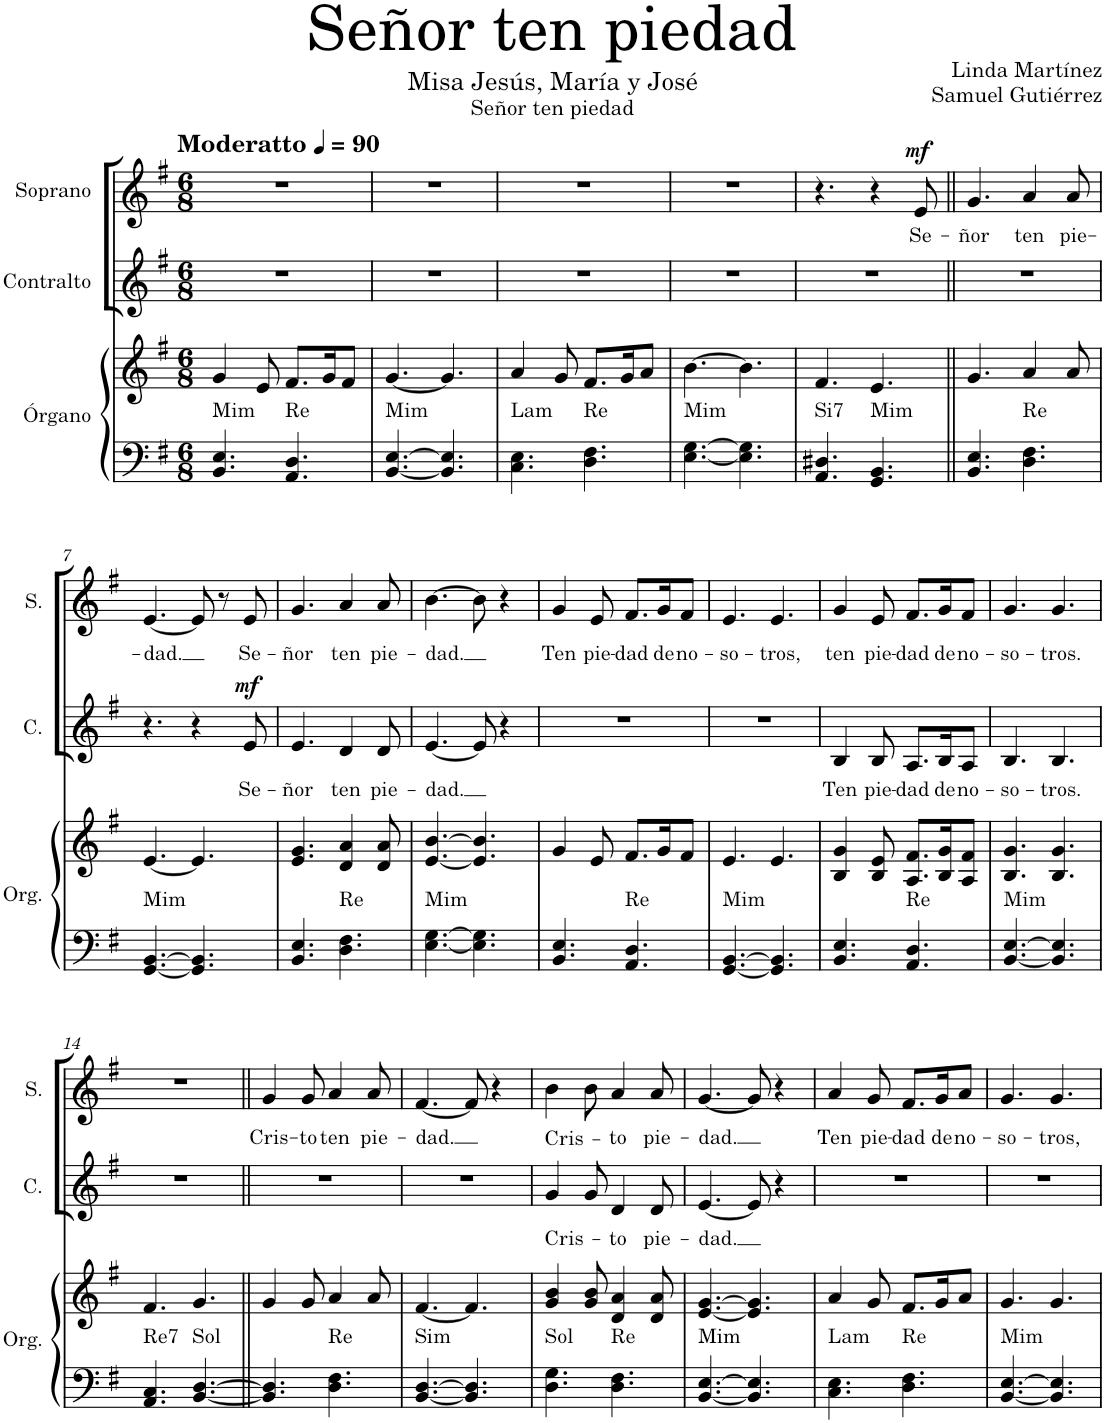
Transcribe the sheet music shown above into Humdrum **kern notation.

**kern	**kern	**harte	**kern	**text	**dynam	**kern	**text	**dynam
*part3	*part3	*part3	*part2	*part2	*part2	*part1	*part1	*part1
*staff4	*staff3	*	*staff2	*staff2	*staff2	*staff1	*staff1	*staff1
*I"Órgano	*	*	*I"Contralto	*	*	*I"Soprano	*	*
*	*	*	*I'C.	*	*	*I'S.	*	*
*clefF4	*clefG2	*	*clefG2	*	*	*clefG2	*	*
*k[f#]	*k[f#]	*	*k[f#]	*	*	*k[f#]	*	*
*M6/8	*M6/8	*	*M6/8	*	*	*M6/8	*	*
*MM90	*MM90	*	*MM90	*	*	*MM90	*	*
=1	=1	=1	=1	=1	=1	=1	=1	=1
!	!	!LO:H:kt=Mim	!	!	!	!LO:TX:a:B:t=Moderatto	!	!
4.BB/ 4.E/	4g/	N	2.r	.	.	2.r	.	.
.	8e/	.	.	.	.	.	.	.
!	!	!LO:H:kt=Re	!	!	!	!	!	!
4.AA/ 4.D/	8.f#/L	N	.	.	.	.	.	.
.	16g/K	.	.	.	.	.	.	.
.	8f#/J	.	.	.	.	.	.	.
=2	=2	=2	=2	=2	=2	=2	=2	=2
!	!	!LO:H:kt=Mim	!	!	!	!	!	!
[4.BB/ [4.E/	[4.g/	N	2.r	.	.	2.r	.	.
4.BB/] 4.E/]	4.g/]	.	.	.	.	.	.	.
=3	=3	=3	=3	=3	=3	=3	=3	=3
!	!	!LO:H:kt=Lam	!	!	!	!	!	!
4.C\ 4.E\	4a/	N	2.r	.	.	2.r	.	.
.	8g/	.	.	.	.	.	.	.
!	!	!LO:H:kt=Re	!	!	!	!	!	!
4.D\ 4.F#\	8.f#/L	N	.	.	.	.	.	.
.	16g/K	.	.	.	.	.	.	.
.	8a/J	.	.	.	.	.	.	.
=4	=4	=4	=4	=4	=4	=4	=4	=4
!	!	!LO:H:kt=Mim	!	!	!	!	!	!
[4.E\ [4.G\	[4.b\	N	2.r	.	.	2.r	.	.
4.E\] 4.G\]	4.b\]	.	.	.	.	.	.	.
=5	=5	=5	=5	=5	=5	=5	=5	=5
!	!	!LO:H:kt=Si7	!	!	!	!	!	!
4.AA/ 4.D#X/	4.f#/	N	2.r	.	.	4.r	.	.
!	!	!LO:H:kt=Mim	!	!	!	!	!	!
4.GG/ 4.BB/	4.e/	N	.	.	.	4r	.	.
!	!	!	!	!	!	!	!LO:LY:b	!LO:DY:a
.	.	.	.	.	.	8e/	Se-	mf
=6||	=6||	=6||	=6||	=6||	=6||	=6||	=6||	=6||
!	!	!	!	!	!	!	!LO:LY:b	!
4.BB/ 4.E/	4.g/	.	2.r	.	.	4.g/	-ñor	.
!	!	!LO:H:kt=Re	!	!	!	!	!LO:LY:b	!
4.D\ 4.F#\	4a/	N	.	.	.	4a/	ten	.
!	!	!	!	!	!	!	!LO:LY:b	!
.	8a/	.	.	.	.	8a/	pie-	.
!!LO:LB:g=z
=7	=7	=7	=7	=7	=7	=7	=7	=7
!	!	!LO:H:kt=Mim	!	!	!	!	!LO:LY:b	!
[4.GG/ [4.BB/	[4.e/	N	4.r	.	.	[4.e/	-dad.	.
4.GG/] 4.BB/]	4.e/]	.	4r	.	.	8e/]	.	.
.	.	.	.	.	.	8r	.	.
!	!	!	!	!LO:LY:b	!LO:DY:a	!	!LO:LY:b	!
.	.	.	8e/	Se-	mf	8e/	Se-	.
=8	=8	=8	=8	=8	=8	=8	=8	=8
!	!	!	!	!LO:LY:b	!	!	!LO:LY:b	!
4.BB/ 4.E/	4.e/ 4.g/	.	4.e/	-ñor	.	4.g/	-ñor	.
!	!	!LO:H:kt=Re	!	!LO:LY:b	!	!	!LO:LY:b	!
4.D\ 4.F#\	4d/ 4a/	N	4d/	ten	.	4a/	ten	.
!	!	!	!	!LO:LY:b	!	!	!LO:LY:b	!
.	8d/ 8a/	.	8d/	pie-	.	8a/	pie-	.
=9	=9	=9	=9	=9	=9	=9	=9	=9
!	!	!LO:H:kt=Mim	!	!LO:LY:b	!	!	!LO:LY:b	!
[4.E\ [4.G\	[4.e/ [4.b/	N	[4.e/	-dad.	.	[4.b\	-dad.	.
4.E\] 4.G\]	4.e/] 4.b/]	.	8e/]	.	.	8b\]	.	.
.	.	.	4r	.	.	4r	.	.
=10	=10	=10	=10	=10	=10	=10	=10	=10
!	!	!	!	!	!	!	!LO:LY:b	!
4.BB/ 4.E/	4g/	.	2.r	.	.	4g/	Ten	.
!	!	!	!	!	!	!	!LO:LY:b	!
.	8e/	.	.	.	.	8e/	pie-	.
!	!	!LO:H:kt=Re	!	!	!	!	!LO:LY:b	!
4.AA/ 4.D/	8.f#/L	N	.	.	.	8.f#/L	-dad	.
!	!	!	!	!	!	!	!LO:LY:b	!
.	16g/K	.	.	.	.	16g/K	de	.
!	!	!	!	!	!	!	!LO:LY:b	!
.	8f#/J	.	.	.	.	8f#/J	no-	.
=11	=11	=11	=11	=11	=11	=11	=11	=11
!	!	!LO:H:kt=Mim	!	!	!	!	!LO:LY:b	!
[4.GG/ [4.BB/	4.e/	N	2.r	.	.	4.e/	-so-	.
!	!	!	!	!	!	!	!LO:LY:b	!
4.GG/] 4.BB/]	4.e/	.	.	.	.	4.e/	-tros,	.
=12	=12	=12	=12	=12	=12	=12	=12	=12
!	!	!	!	!LO:LY:b	!	!	!LO:LY:b	!
4.BB/ 4.E/	4B/ 4g/	.	4B/	Ten	.	4g/	ten	.
!	!	!	!	!LO:LY:b	!	!	!LO:LY:b	!
.	8B/ 8e/	.	8B/	pie-	.	8e/	pie-	.
!	!	!LO:H:kt=Re	!	!LO:LY:b	!	!	!LO:LY:b	!
4.AA/ 4.D/	8.A/ 8.f#/L	N	8.A/L	-dad	.	8.f#/L	-dad	.
!	!	!	!	!LO:LY:b	!	!	!LO:LY:b	!
.	16B/ 16g/K	.	16B/K	de	.	16g/K	de	.
!	!	!	!	!LO:LY:b	!	!	!LO:LY:b	!
.	8A/ 8f#/J	.	8A/J	no-	.	8f#/J	no-	.
=13	=13	=13	=13	=13	=13	=13	=13	=13
!	!	!LO:H:kt=Mim	!	!LO:LY:b	!	!	!LO:LY:b	!
[4.BB/ [4.E/	4.B/ 4.g/	N	4.B/	-so-	.	4.g/	-so-	.
!	!	!	!	!LO:LY:b	!	!	!LO:LY:b	!
4.BB/] 4.E/]	4.B/ 4.g/	.	4.B/	-tros.	.	4.g/	-tros.	.
!!LO:LB:g=z
=14	=14	=14	=14	=14	=14	=14	=14	=14
!	!	!LO:H:kt=Re7	!	!	!	!	!	!
4.AA/ 4.C/	4.f#/	N	2.r	.	.	2.r	.	.
!	!	!LO:H:kt=Sol	!	!	!	!	!	!
[4.BB/ [4.D/	4.g/	N	.	.	.	.	.	.
=15||	=15||	=15||	=15||	=15||	=15||	=15||	=15||	=15||
!	!	!	!	!	!	!	!LO:LY:b	!
4.BB/] 4.D/]	4g/	.	2.r	.	.	4g/	-Cris-	.
!	!	!	!	!	!	!	!LO:LY:b	!
.	8g/	.	.	.	.	8g/	-to	.
!	!	!LO:H:kt=Re	!	!	!	!	!LO:LY:b	!
4.D\ 4.F#\	4a/	N	.	.	.	4a/	ten	.
!	!	!	!	!	!	!	!LO:LY:b	!
.	8a/	.	.	.	.	8a/	pie-	.
=16	=16	=16	=16	=16	=16	=16	=16	=16
!	!	!LO:H:kt=Sim	!	!	!	!	!LO:LY:b	!
[4.BB/ [4.D/	[4.f#/	N	2.r	.	.	[4.f#/	-dad.	.
4.BB/] 4.D/]	4.f#/]	.	.	.	.	8f#/]	.	.
.	.	.	.	.	.	4r	.	.
=17	=17	=17	=17	=17	=17	=17	=17	=17
!	!	!LO:H:kt=Sol	!	!LO:LY:b	!	!	!LO:LY:b	!
4.D\ 4.G\	4g/ 4b/	N	4g/	-Cris-	.	4b\	-Cris-	.
.	8g/ 8b/	.	8g/	.	.	8b\	.	.
!	!	!LO:H:kt=Re	!	!LO:LY:b	!	!	!LO:LY:b	!
4.D\ 4.F#\	4d/ 4a/	N	4d/	-to	.	4a/	-to	.
!	!	!	!	!LO:LY:b	!	!	!LO:LY:b	!
.	8d/ 8a/	.	8d/	pie-	.	8a/	pie-	.
=18	=18	=18	=18	=18	=18	=18	=18	=18
!	!	!LO:H:kt=Mim	!	!LO:LY:b	!	!	!LO:LY:b	!
[4.BB/ [4.E/	[4.e/ [4.g/	N	[4.e/	-dad.	.	[4.g/	-dad.	.
4.BB/] 4.E/]	4.e/] 4.g/]	.	8e/]	.	.	8g/]	.	.
.	.	.	4r	.	.	4r	.	.
=19	=19	=19	=19	=19	=19	=19	=19	=19
!	!	!LO:H:kt=Lam	!	!	!	!	!LO:LY:b	!
4.C\ 4.E\	4a/	N	2.r	.	.	4a/	Ten	.
!	!	!	!	!	!	!	!LO:LY:b	!
.	8g/	.	.	.	.	8g/	pie-	.
!	!	!LO:H:kt=Re	!	!	!	!	!LO:LY:b	!
4.D\ 4.F#\	8.f#/L	N	.	.	.	8.f#/L	-dad	.
!	!	!	!	!	!	!	!LO:LY:b	!
.	16g/K	.	.	.	.	16g/K	de	.
!	!	!	!	!	!	!	!LO:LY:b	!
.	8a/J	.	.	.	.	8a/J	no-	.
=20	=20	=20	=20	=20	=20	=20	=20	=20
!	!	!LO:H:kt=Mim	!	!	!	!	!LO:LY:b	!
[4.BB/ [4.E/	4.g/	N	2.r	.	.	4.g/	-so-	.
!	!	!	!	!	!	!	!LO:LY:b	!
4.BB/] 4.E/]	4.g/	.	.	.	.	4.g/	-tros,	.
=	=	=	=	=	=	=	=	=
*-	*-	*-	*-	*-	*-	*-	*-	*-
